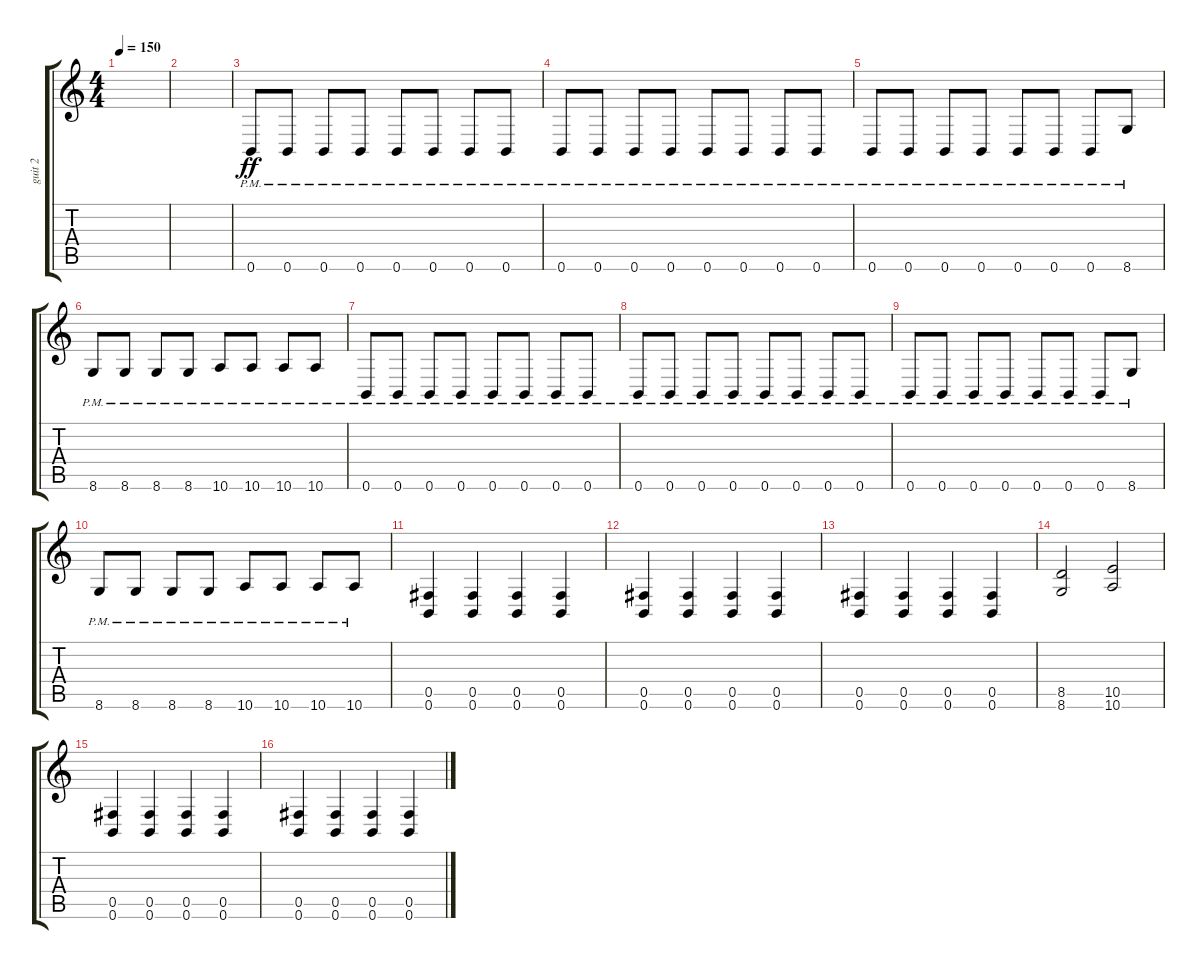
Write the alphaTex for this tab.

\track ("guit 2" "guit 2") {instrument distortionguitar}
\staff {score tabs}
\tuning (Db4 Ab3 E3 B2 Gb2 B1) {hide}
\ts (4 4)
\tempo 150
\clef g2
\ks c
|
|
0.6{pm}.8{dy ff} 0.6{pm}.8 0.6{pm}.8 0.6{pm}.8 0.6{pm}.8 0.6{pm}.8 0.6{pm}.8 0.6{pm}.8 |
0.6{pm}.8 0.6{pm}.8 0.6{pm}.8 0.6{pm}.8 0.6{pm}.8 0.6{pm}.8 0.6{pm}.8 0.6{pm}.8 |
0.6{pm}.8 0.6{pm}.8 0.6{pm}.8 0.6{pm}.8 0.6{pm}.8 0.6{pm}.8 0.6{pm}.8 8.6{pm}.8 |
8.6{pm}.8 8.6{pm}.8 8.6{pm}.8 8.6{pm}.8 10.6{pm}.8 10.6{pm}.8 10.6{pm}.8 10.6{pm}.8 |
0.6{pm}.8 0.6{pm}.8 0.6{pm}.8 0.6{pm}.8 0.6{pm}.8 0.6{pm}.8 0.6{pm}.8 0.6{pm}.8 |
0.6{pm}.8 0.6{pm}.8 0.6{pm}.8 0.6{pm}.8 0.6{pm}.8 0.6{pm}.8 0.6{pm}.8 0.6{pm}.8 |
0.6{pm}.8 0.6{pm}.8 0.6{pm}.8 0.6{pm}.8 0.6{pm}.8 0.6{pm}.8 0.6{pm}.8 8.6{pm}.8 |
8.6{pm}.8 8.6{pm}.8 8.6{pm}.8 8.6{pm}.8 10.6{pm}.8 10.6{pm}.8 10.6{pm}.8 10.6{pm}.8 |
(0.5 0.6).4 (0.5 0.6).4 (0.5 0.6).4 (0.5 0.6).4 |
(0.5 0.6).4 (0.5 0.6).4 (0.5 0.6).4 (0.5 0.6).4 |
(0.5 0.6).4 (0.5 0.6).4 (0.5 0.6).4 (0.5 0.6).4 |
(8.5 8.6).2 (10.5 10.6).2 |
(0.5 0.6).4 (0.5 0.6).4 (0.5 0.6).4 (0.5 0.6).4 |
(0.5 0.6).4 (0.5 0.6).4 (0.5 0.6).4 (0.5 0.6).4
